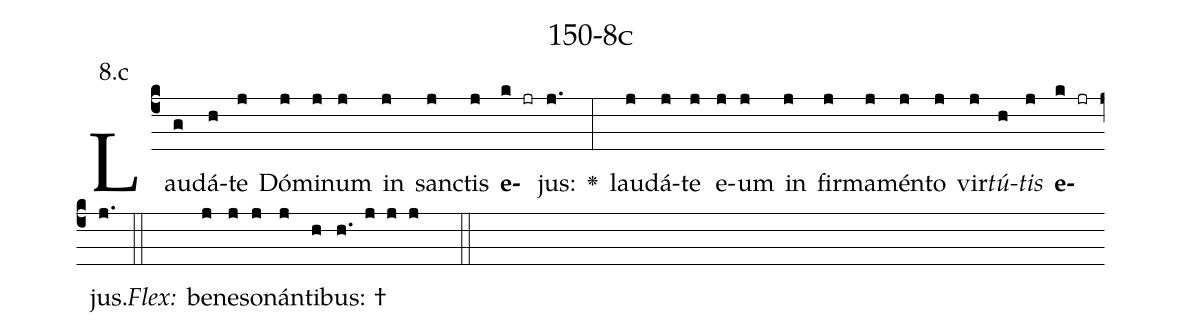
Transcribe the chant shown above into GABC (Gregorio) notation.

name: 150-8c;
annotation: 8.c;
%%
(c4)Lau(g)dá(h)te(j) Dó(j)mi(j)num(j) in(j) sanc(j)tis(j) <b>e</b>(k jr)jus:(j.) <v>\greheightstar</v>(:) lau(j)dá(j)te(j) e(j)um(j) in(j) fir(j)ma(j)mén(j)to(j) vir(j)<i>tú</i>(h)<i>tis</i>(j) <b>e</b>(k jr)jus.(j.) (::)
<i>Flex:</i>()  be(j)ne(j)so(j)nán(j)ti(h)bus: †(h. j j j  ::)

%E(j) u(j) o(h) u(j) a(k) e.(j.) (::)
